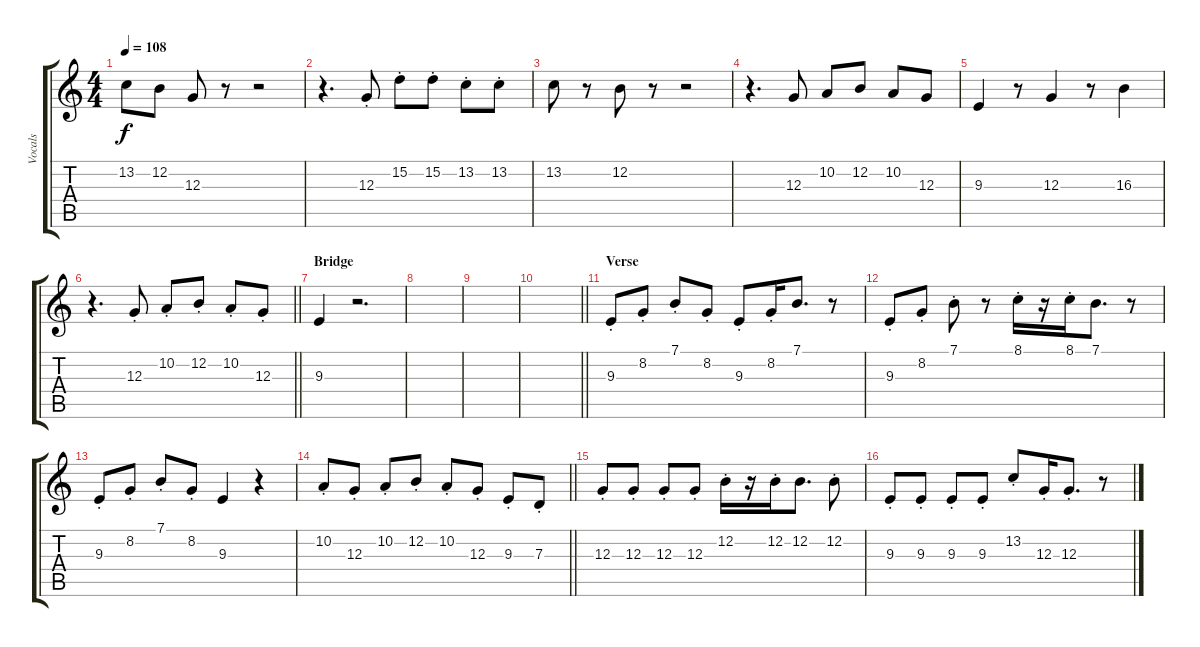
\track ("Vocals" "Vocals") {instrument baritonesax}
\staff {score tabs}
\tuning (E4 B3 G3 D3 A2 E2) {hide}
\ts (4 4)
\tempo 108
\clef g2
\ks c
13.2.8{dy f} 12.2.8 12.3.8 r.8 r.2 |
r.4{d} 12.3{st}.8 15.2{st}.8 15.2{st}.8 13.2{st}.8 13.2{st}.8 |
13.2.8 r.8 12.2.8 r.8 r.2 |
r.4{d} 12.3.8 10.2.8 12.2.8 10.2.8 12.3.8 |
9.3.4 r.8 12.3.4 r.8 16.3.4 |
\barLineRight lightlight
r.4{d} 12.3{st}.8 10.2{st}.8 12.2{st}.8 10.2{st}.8 12.3{st}.8 |
\section ("" "Bridge")
9.3.4 r.2{d} |
|
|
\barLineRight lightlight
|
\section ("" "Verse")
9.3{st}.8 8.2{st}.8 7.1{st}.8 8.2{st}.8 9.3{st}.8 8.2{st}.16 7.1.8{d} r.8 |
9.3{st}.8 8.2{st}.8 7.1{st}.8 r.8 8.1{st}.16 r.16 8.1{st}.16 7.1.8{d} r.8 |
9.3{st}.8 8.2{st}.8 7.1{st}.8 8.2{st}.8 9.3.4 r.4 |
\barLineRight lightlight
10.2{st}.8 12.3{st}.8 10.2{st}.8 12.2{st}.8 10.2{st}.8 12.3{st}.8 9.3{st}.8 7.3{st}.8 |
12.3{st}.8 12.3{st}.8 12.3{st}.8 12.3{st}.8 12.2{st}.16 r.16 12.2{st}.16 12.2.8{d} 12.2{st}.8 |
9.3{st}.8 9.3{st}.8 9.3{st}.8 9.3{st}.8 13.2{st}.8 12.3{st}.16 12.3{st}.8{d} r.8
